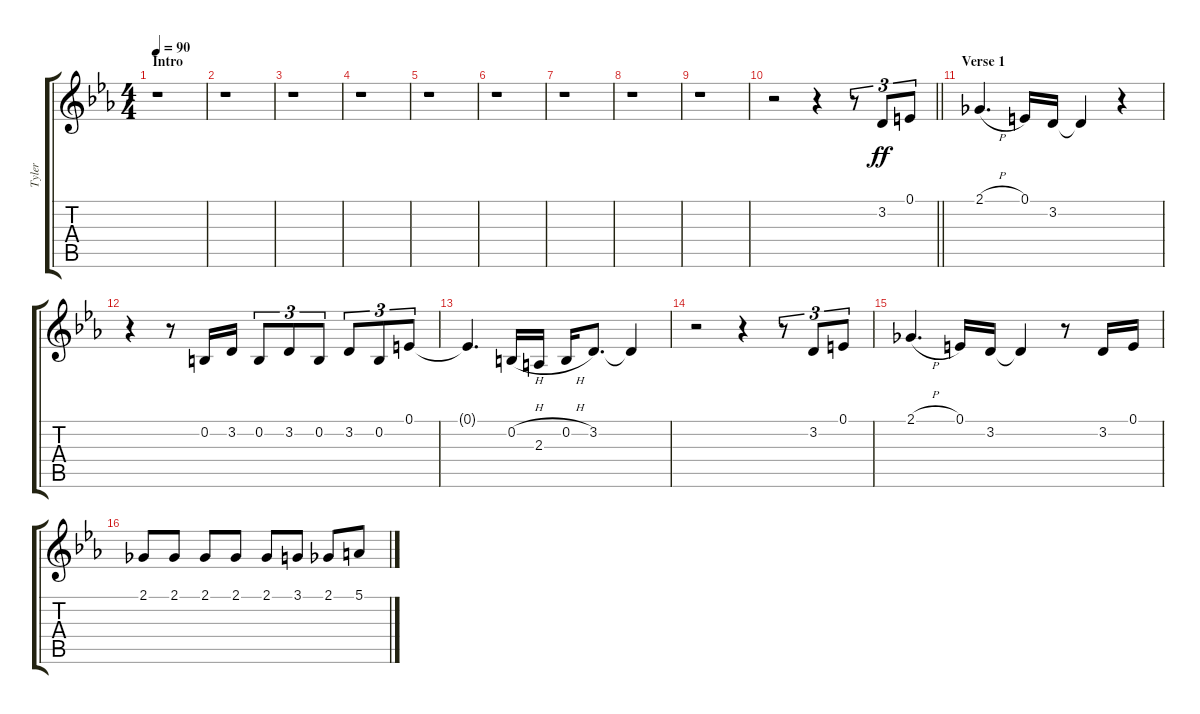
\track ("Tyler" "Tyler") {instrument lead2sawtooth}
\staff {score tabs}
\tuning (E4 B3 G3 D3 A2 E2) {hide}
\ts (4 4)
\section ("" "Intro")
\tempo 90
\clef g2
\ks eb
r.1{dy ff instrument lead2sawtooth} |
r.1 |
r.1 |
r.1 |
r.1 |
r.1 |
r.1 |
r.1 |
r.1 |
\barLineRight lightlight
r.2 r.4 r.8{tu (3 2)} 3.2.8{tu (3 2)} 0.1.8{tu (3 2)} |
\section ("" "Verse 1")
2.1{h}.4{d} 0.1.16 3.2.16 3.2{t}.4 r.4 |
r.4 r.8 0.2.16 3.2.16 0.2.8{tu (3 2)} 3.2.8{tu (3 2)} 0.2.8{tu (3 2)} 3.2.8{tu (3 2)} 0.2.8{tu (3 2)} 0.1.8{tu (3 2)} |
0.1{t}.4{d} 0.2{h}.16 2.3.16 0.2{h}.16 3.2.8{d} 3.2{t}.4 |
r.2 r.4 r.8{tu (3 2)} 3.2.8{tu (3 2)} 0.1.8{tu (3 2)} |
2.1{h}.4{d} 0.1.16 3.2.16 3.2{t}.4 r.8 3.2.16 0.1.16 |
2.1.8 2.1.8 2.1.8 2.1.8 2.1.8 3.1.8 2.1.8 5.1.8
